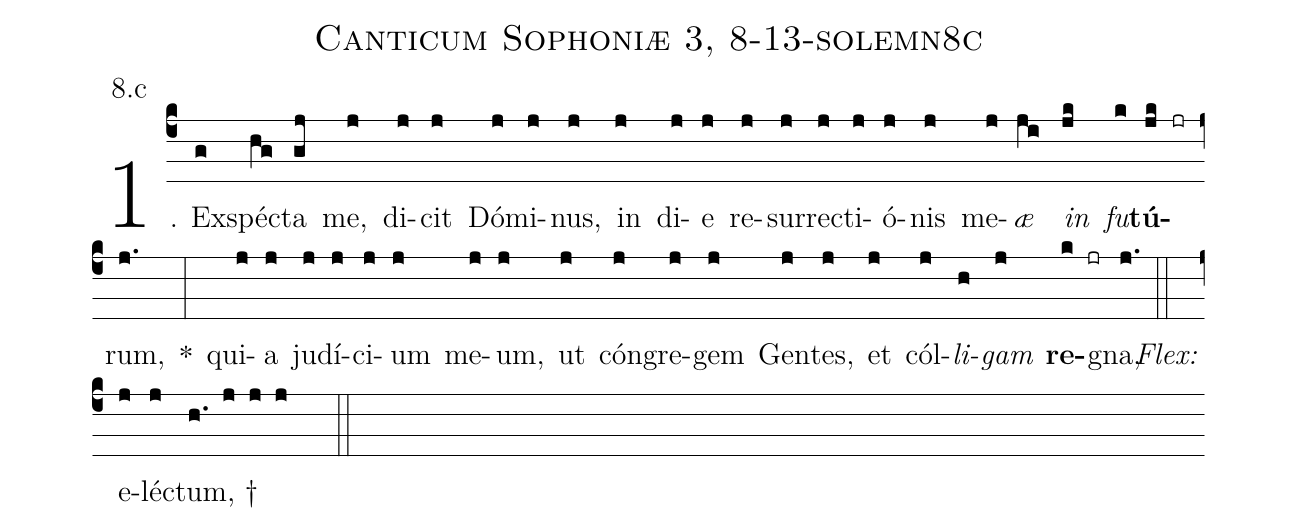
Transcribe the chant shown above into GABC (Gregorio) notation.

name: Canticum Sophoniæ 3, 8-13-solemn8c;
annotation: 8.c;
%%
(c4)1. Ex(g)spéc(hg)ta(gj) me,(j) di(j)cit(j) Dó(j)mi(j)nus,(j) in(j) di(j)e(j) re(j)sur(j)rec(j)ti(j)ó(j)nis(j) me(j)<i>æ</i>(ji) <i>in</i>(jk) <i>fu</i>(k)<b>tú</b>(jk jr)rum,(j.) *(:) qui(j)a(j) ju(j)dí(j)ci(j)um(j) me(j)um,(j) ut(j) cón(j)gre(j)gem(j) Gen(j)tes,(j) et(j) cól(j)<i>li</i>(h)<i>gam</i>(j) <b>re</b>(k jr)gna,(j.) (::)
<i>Flex:</i>()  e(j)léc(j)tum, †(h. j j j  ::)
